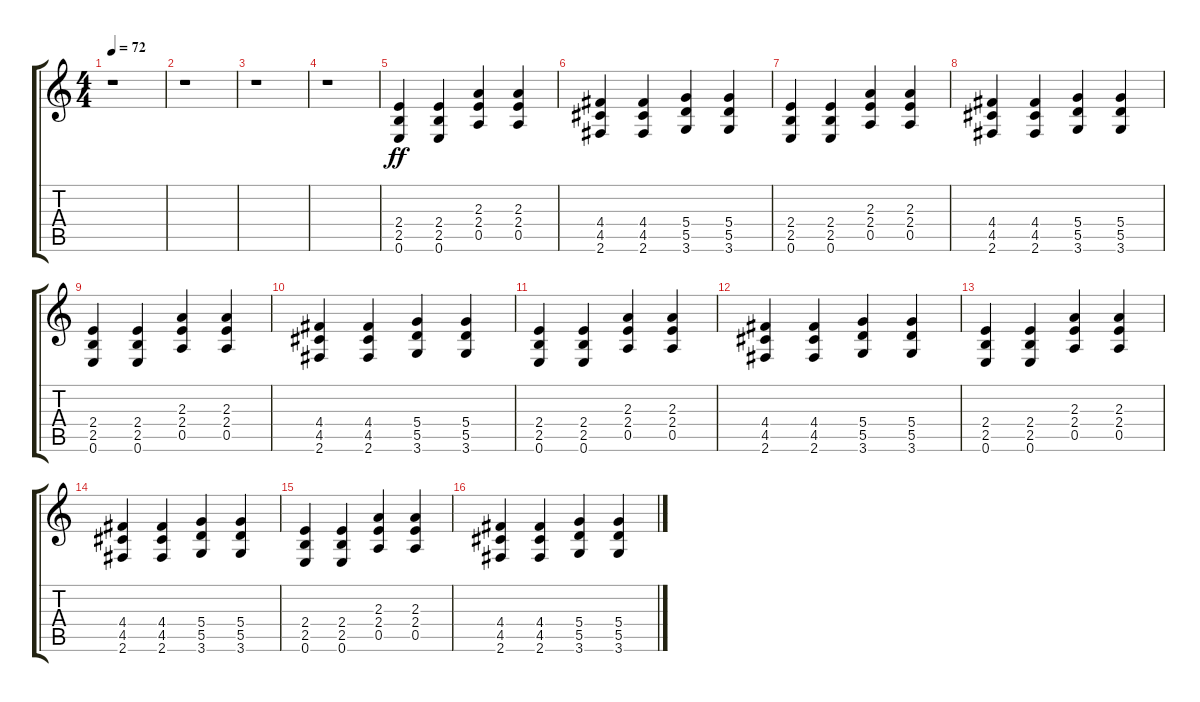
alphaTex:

\track "" {instrument distortionguitar}
\staff {score tabs}
\tuning (E4 B3 G3 D3 A2 E2) {hide}
\ts (4 4)
\tempo 72
\clef g2
\ks c
r.1{dy f} |
r.1 |
r.1 |
r.1 |
(2.4 2.5 0.6).4{dy ff} (2.4 2.5 0.6).4 (2.3 2.4 0.5).4 (2.3 2.4 0.5).4 |
(4.4 4.5 2.6).4 (4.4 4.5 2.6).4 (5.4 5.5 3.6).4 (5.4 5.5 3.6).4 |
(2.4 2.5 0.6).4 (2.4 2.5 0.6).4 (2.3 2.4 0.5).4 (2.3 2.4 0.5).4 |
(4.4 4.5 2.6).4 (4.4 4.5 2.6).4 (5.4 5.5 3.6).4 (5.4 5.5 3.6).4 |
(2.4 2.5 0.6).4 (2.4 2.5 0.6).4 (2.3 2.4 0.5).4 (2.3 2.4 0.5).4 |
(4.4 4.5 2.6).4 (4.4 4.5 2.6).4 (5.4 5.5 3.6).4 (5.4 5.5 3.6).4 |
(2.4 2.5 0.6).4 (2.4 2.5 0.6).4 (2.3 2.4 0.5).4 (2.3 2.4 0.5).4 |
(4.4 4.5 2.6).4 (4.4 4.5 2.6).4 (5.4 5.5 3.6).4 (5.4 5.5 3.6).4 |
(2.4 2.5 0.6).4 (2.4 2.5 0.6).4 (2.3 2.4 0.5).4 (2.3 2.4 0.5).4 |
(4.4 4.5 2.6).4 (4.4 4.5 2.6).4 (5.4 5.5 3.6).4 (5.4 5.5 3.6).4 |
(2.4 2.5 0.6).4 (2.4 2.5 0.6).4 (2.3 2.4 0.5).4 (2.3 2.4 0.5).4 |
(4.4 4.5 2.6).4 (4.4 4.5 2.6).4 (5.4 5.5 3.6).4 (5.4 5.5 3.6).4
